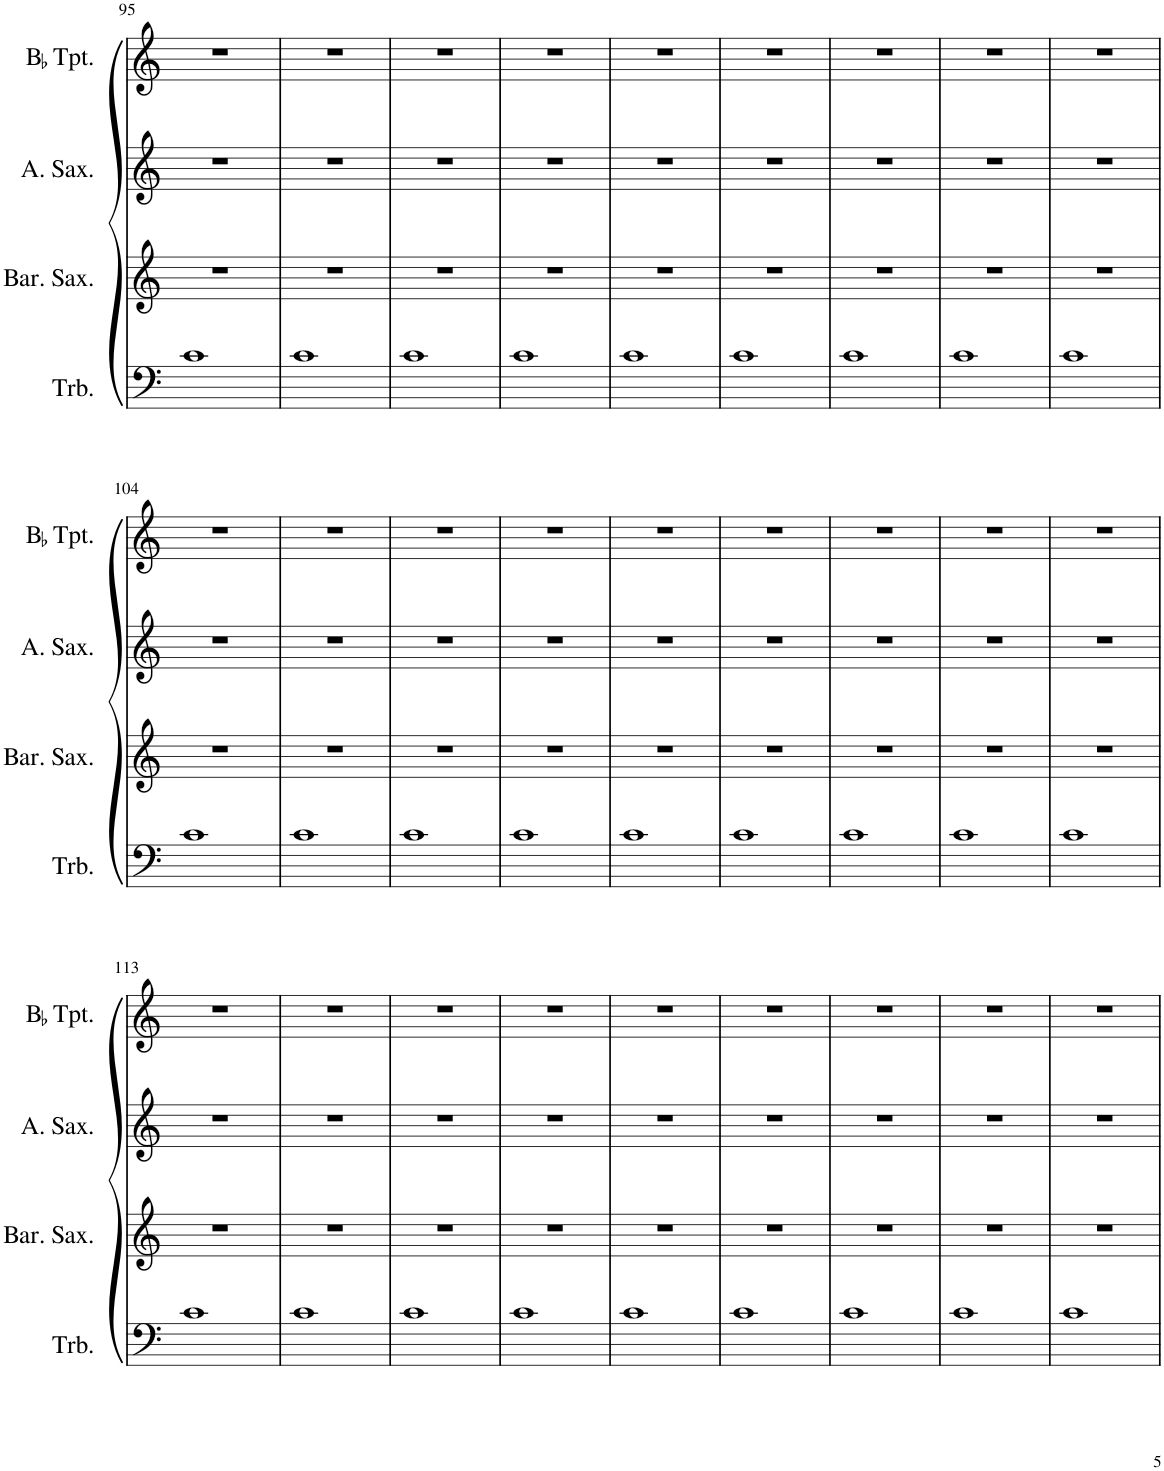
**kern	**kern	**kern	**kern
*part4	*part3	*part2	*part1
*staff4	*staff3	*staff2	*staff1
*I"Trombone	*I"Baritone Saxophone	*I"Alto Saxophone	*I"BaccidentalFlat Trumpet
*I'Trb.	*I'Bar. Sax.	*I'A. Sax.	*I'BaccidentalFlat Tpt.
!!LO:PB:g=z
*clefF4	*clefG2	*clefG2	*clefG2
*	*ITrd12c21	*ITrd5c9	*ITrd1c2
*k[]	*k[]	*k[]	*k[]
*M4/4	*M4/4	*M4/4	*M4/4
=95	=95	=95	=95
1c	1r	1r	1r
=96	=96	=96	=96
1c	1r	1r	1r
=97	=97	=97	=97
1c	1r	1r	1r
=98	=98	=98	=98
1c	1r	1r	1r
=99	=99	=99	=99
1c	1r	1r	1r
=100	=100	=100	=100
1c	1r	1r	1r
=101	=101	=101	=101
1c	1r	1r	1r
=102	=102	=102	=102
1c	1r	1r	1r
=103	=103	=103	=103
1c	1r	1r	1r
!!LO:LB:g=z
=104	=104	=104	=104
1c	1r	1r	1r
=105	=105	=105	=105
1c	1r	1r	1r
=106	=106	=106	=106
1c	1r	1r	1r
=107	=107	=107	=107
1c	1r	1r	1r
=108	=108	=108	=108
1c	1r	1r	1r
=109	=109	=109	=109
1c	1r	1r	1r
=110	=110	=110	=110
1c	1r	1r	1r
=111	=111	=111	=111
1c	1r	1r	1r
=112	=112	=112	=112
1c	1r	1r	1r
!!LO:LB:g=z
=113	=113	=113	=113
1c	1r	1r	1r
=114	=114	=114	=114
1c	1r	1r	1r
=115	=115	=115	=115
1c	1r	1r	1r
=116	=116	=116	=116
1c	1r	1r	1r
=117	=117	=117	=117
1c	1r	1r	1r
=118	=118	=118	=118
1c	1r	1r	1r
=119	=119	=119	=119
1c	1r	1r	1r
=120	=120	=120	=120
1c	1r	1r	1r
=121	=121	=121	=121
1c	1r	1r	1r
=	=	=	=
*-	*-	*-	*-
